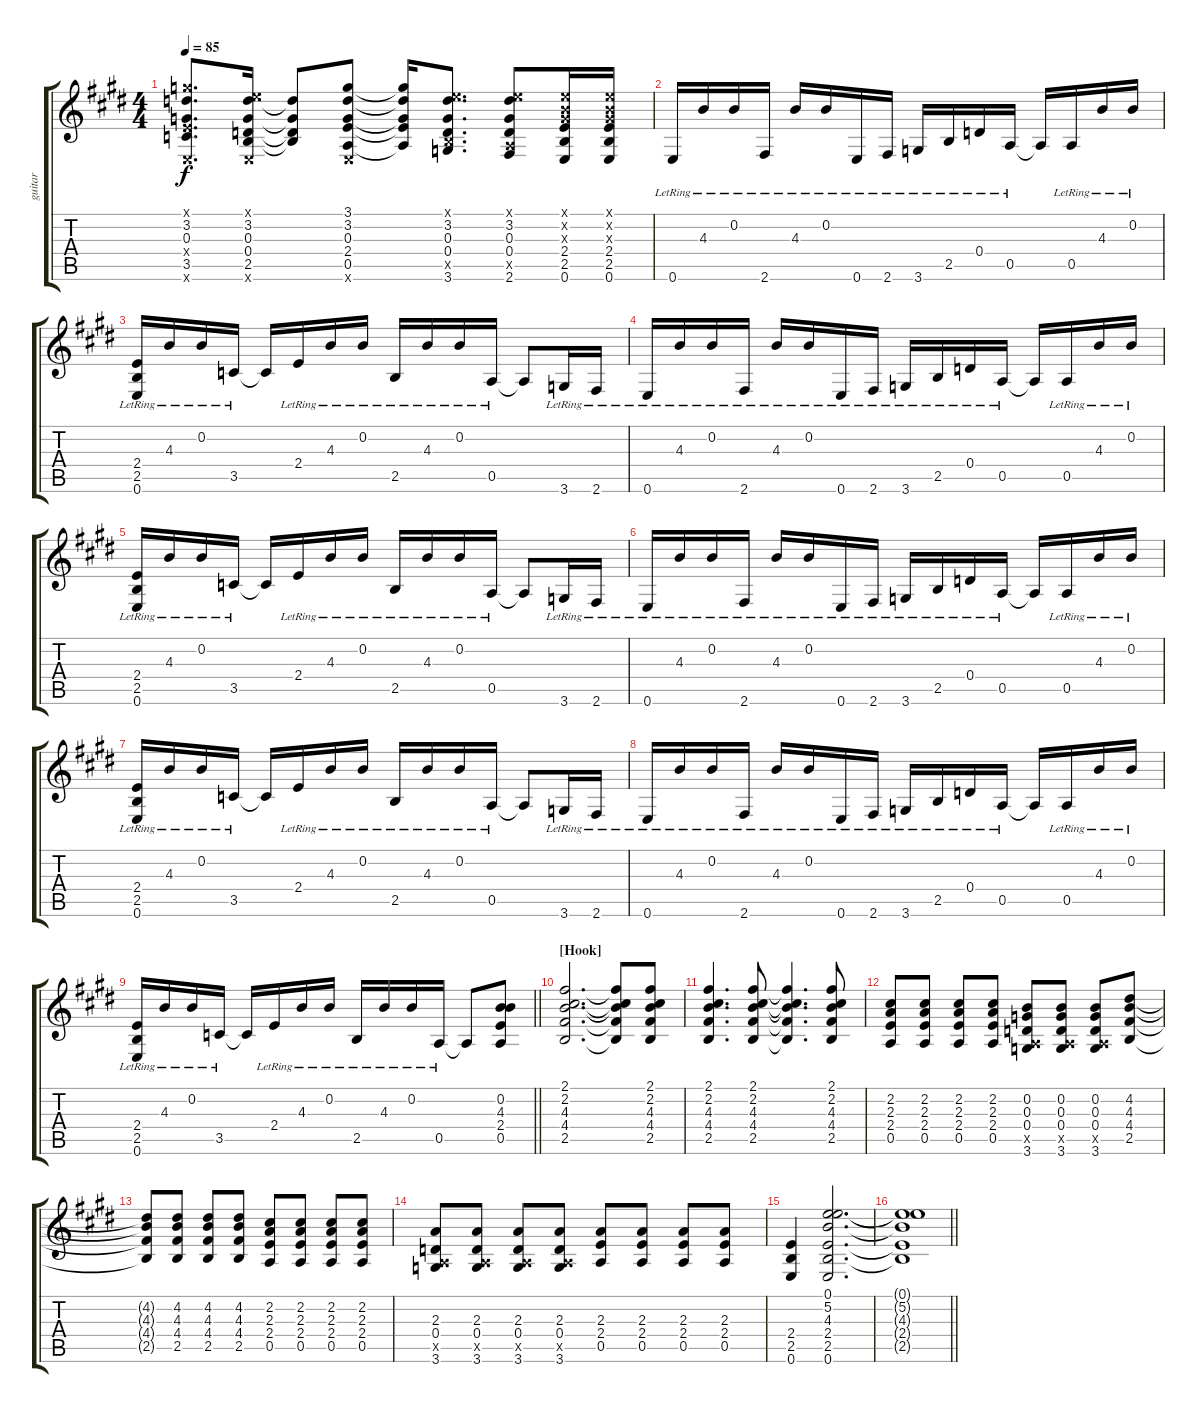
\track ("guitar" "guitar") {instrument distortionguitar}
\staff {score tabs}
\tuning (E4 B3 G3 D3 A2 E2) {hide}
\ts (4 4)
\tempo 85
\clef g2
\ks e
(3.1{x} 3.2 0.3 2.4{x} 3.5 0.6{x}).8{d dy f} (0.1{x} 3.2 0.3 0.4 2.5 0.6{x}).16 (3.2{t} 0.3{t} 0.4{t} 2.5{t}).8 (3.1 3.2 0.3 2.4 0.5 0.6{x}).8 (3.1{t} 3.2{t} 0.3{t} 2.4{t} 0.5{t}).16 (0.1{x} 3.2 0.3 0.4 2.5{x} 3.6).8{d} (0.1{x} 3.2 0.3 0.4 0.5{x} 2.6).8 (0.1{x} 0.2{x} 0.3{x} 2.4 2.5 0.6).16 (0.1{x} 0.2{x} 0.3{x} 2.4 2.5 0.6).16 |
0.6{lr}.16 4.3{lr}.16 0.2{lr}.16 2.6{lr}.16 4.3{lr}.16 0.2{lr}.16 0.6{lr}.16 2.6{lr}.16 3.6{lr}.16 2.5{lr}.16 0.4{lr}.16 0.5{lr}.16 0.5{t}.16 0.5{lr}.16 4.3{lr}.16 0.2{lr}.16 |
(2.4{lr} 2.5{lr} 0.6{lr}).16 4.3{lr}.16 0.2{lr}.16 3.5{lr}.16 3.5{t}.16 2.4{lr}.16 4.3{lr}.16 0.2{lr}.16 2.5{lr}.16 4.3{lr}.16 0.2{lr}.16 0.5{lr}.16 0.5{t}.8 3.6{lr}.16 2.6{lr}.16 |
0.6{lr}.16 4.3{lr}.16 0.2{lr}.16 2.6{lr}.16 4.3{lr}.16 0.2{lr}.16 0.6{lr}.16 2.6{lr}.16 3.6{lr}.16 2.5{lr}.16 0.4{lr}.16 0.5{lr}.16 0.5{t}.16 0.5{lr}.16 4.3{lr}.16 0.2{lr}.16 |
(2.4{lr} 2.5{lr} 0.6{lr}).16 4.3{lr}.16 0.2{lr}.16 3.5{lr}.16 3.5{t}.16 2.4{lr}.16 4.3{lr}.16 0.2{lr}.16 2.5{lr}.16 4.3{lr}.16 0.2{lr}.16 0.5{lr}.16 0.5{t}.8 3.6{lr}.16 2.6{lr}.16 |
0.6{lr}.16 4.3{lr}.16 0.2{lr}.16 2.6{lr}.16 4.3{lr}.16 0.2{lr}.16 0.6{lr}.16 2.6{lr}.16 3.6{lr}.16 2.5{lr}.16 0.4{lr}.16 0.5{lr}.16 0.5{t}.16 0.5{lr}.16 4.3{lr}.16 0.2{lr}.16 |
(2.4{lr} 2.5{lr} 0.6{lr}).16 4.3{lr}.16 0.2{lr}.16 3.5{lr}.16 3.5{t}.16 2.4{lr}.16 4.3{lr}.16 0.2{lr}.16 2.5{lr}.16 4.3{lr}.16 0.2{lr}.16 0.5{lr}.16 0.5{t}.8 3.6{lr}.16 2.6{lr}.16 |
0.6{lr}.16 4.3{lr}.16 0.2{lr}.16 2.6{lr}.16 4.3{lr}.16 0.2{lr}.16 0.6{lr}.16 2.6{lr}.16 3.6{lr}.16 2.5{lr}.16 0.4{lr}.16 0.5{lr}.16 0.5{t}.16 0.5{lr}.16 4.3{lr}.16 0.2{lr}.16 |
\barLineRight lightlight
(2.4{lr} 2.5{lr} 0.6{lr}).16 4.3{lr}.16 0.2{lr}.16 3.5{lr}.16 3.5{t}.16 2.4{lr}.16 4.3{lr}.16 0.2{lr}.16 2.5{lr}.16 4.3{lr}.16 0.2{lr}.16 0.5{lr}.16 0.5{t}.8 (0.2 4.3 2.4 0.5).8 |
\section ("" "[Hook]")
(2.1 2.2 4.3 4.4 2.5).2{d} (2.1{t} 2.2{t} 4.3{t} 4.4{t} 2.5{t}).8 (2.1 2.2 4.3 4.4 2.5).8 |
(2.1 2.2 4.3 4.4 2.5).4{d} (2.1 2.2 4.3 4.4 2.5).8 (2.1{t} 2.2{t} 4.3{t} 4.4{t} 2.5{t}).4{d} (2.1 2.2 4.3 4.4 2.5).8 |
(2.2 2.3 2.4 0.5).8 (2.2 2.3 2.4 0.5).8 (2.2 2.3 2.4 0.5).8 (2.2 2.3 2.4 0.5).8 (0.2 0.3 0.4 0.5{x} 3.6).8 (0.2 0.3 0.4 0.5{x} 3.6).8 (0.2 0.3 0.4 0.5{x} 3.6).8 (4.2 4.3 4.4 2.5).8 |
(4.2{t} 4.3{t} 4.4{t} 2.5{t}).8 (4.2 4.3 4.4 2.5).8 (4.2 4.3 4.4 2.5).8 (4.2 4.3 4.4 2.5).8 (2.2 2.3 2.4 0.5).8 (2.2 2.3 2.4 0.5).8 (2.2 2.3 2.4 0.5).8 (2.2 2.3 2.4 0.5).8 |
(2.3 0.4 0.5{x} 3.6).8 (2.3 0.4 0.5{x} 3.6).8 (2.3 0.4 0.5{x} 3.6).8 (2.3 0.4 0.5{x} 3.6).8 (2.3 2.4 0.5).8 (2.3 2.4 0.5).8 (2.3 2.4 0.5).8 (2.3 2.4 0.5).8 |
(2.4 2.5 0.6).4 (0.1 5.2 4.3 2.4 2.5 0.6).2{d volume 0} |
\barLineRight lightlight
(0.1{t} 5.2{t} 4.3{t} 2.4{t} 2.5{t}).1
